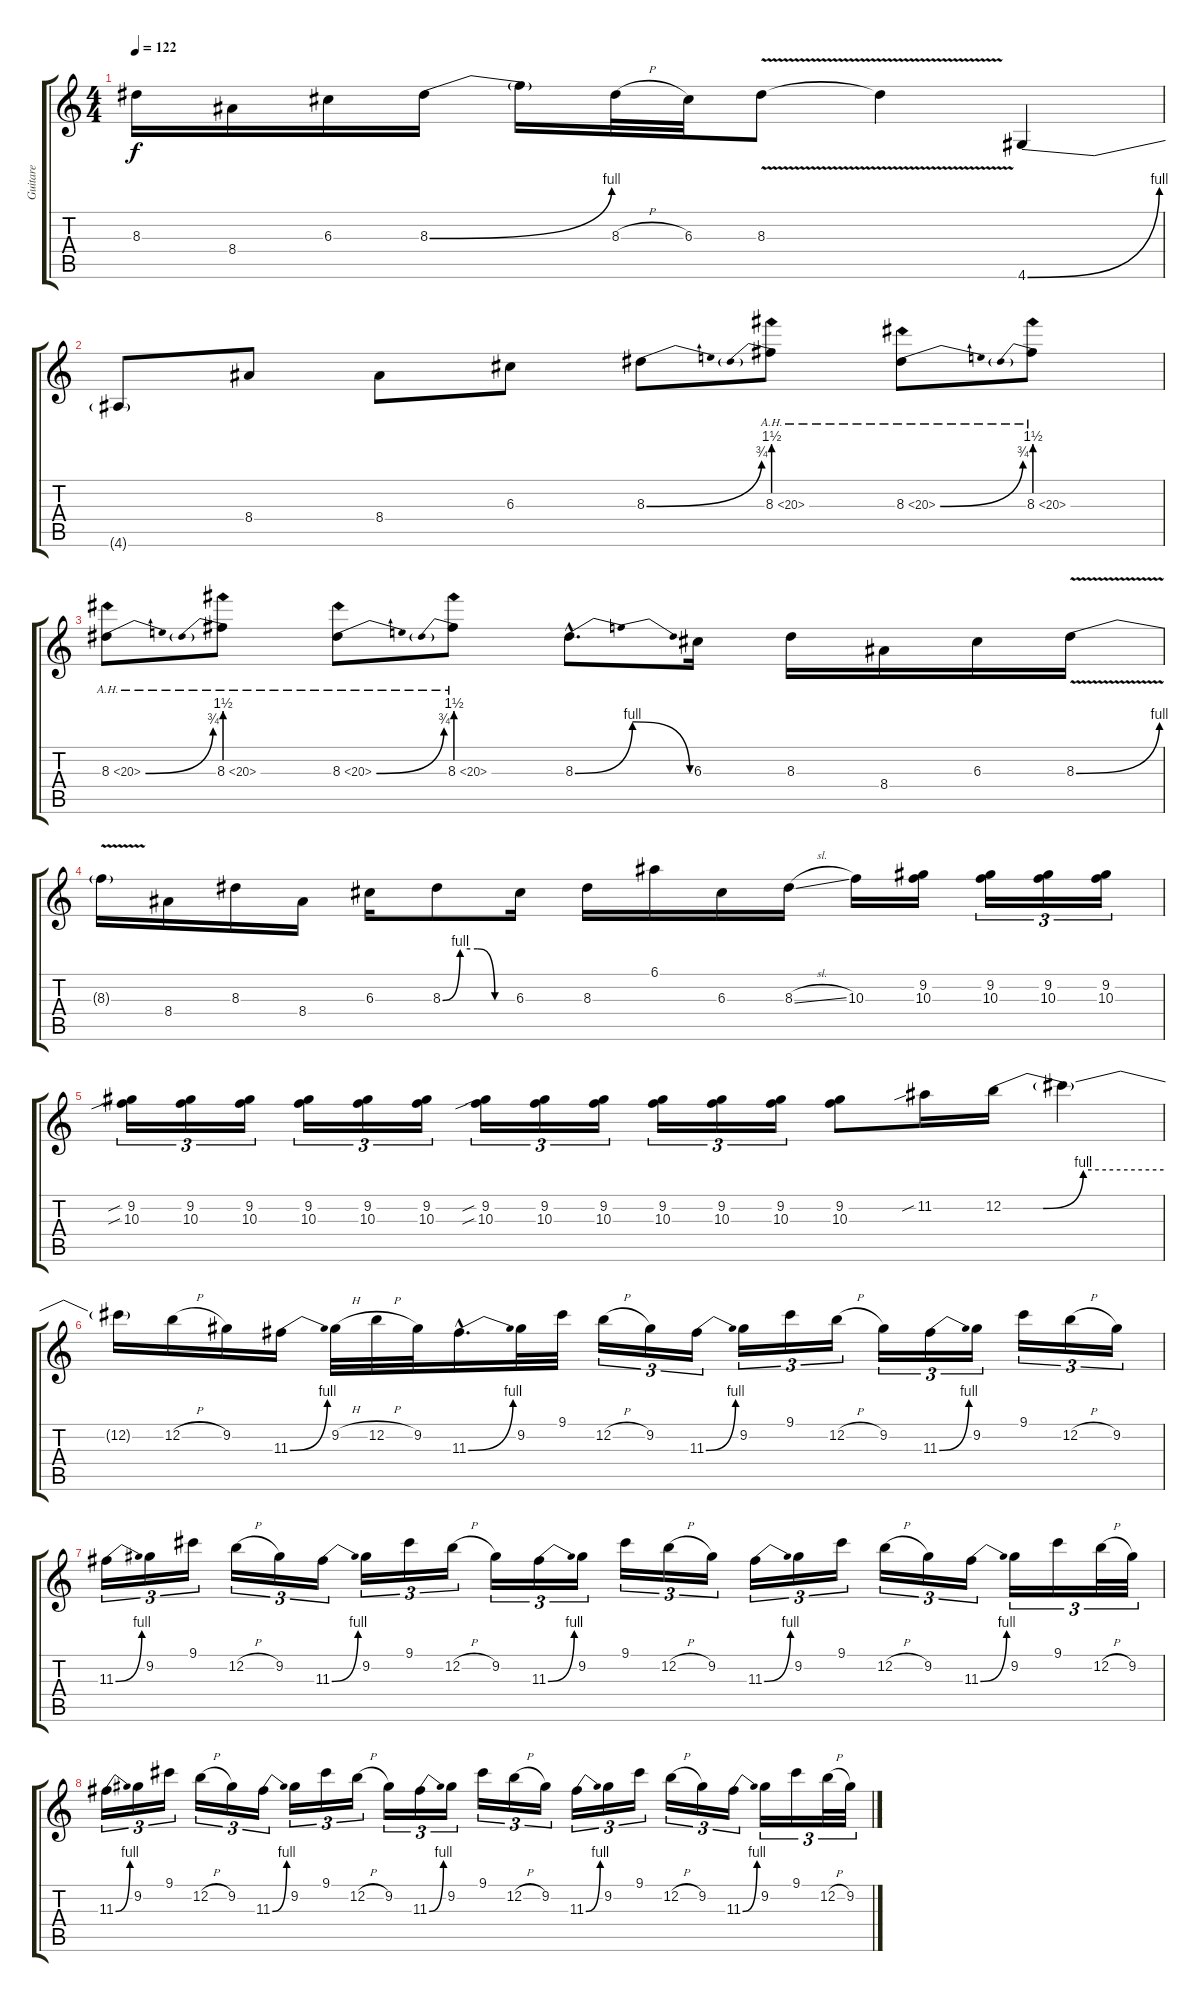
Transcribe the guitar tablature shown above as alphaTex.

\track ("Guitare" "Guitare") {instrument overdrivenguitar}
\staff {score tabs}
\tuning (E4 B3 G3 D3 A2 E2) {hide}
\ts (4 4)
\tempo 122
\clef g2
\ks c
8.3.16{dy f} 8.4.16 6.3.16 8.3{be (bend 0 0 60 4)}.16 8.3{t}.16 8.3{h}.32 6.3.32 8.3{v}.8 8.3{t}.4 4.6{be (bend 0 0 60 4)}.4 |
4.6{t}.8 8.4.8 8.4.8 6.3.8 8.3{be (bend 0 0 60 3)}.8 8.3{be (prebend 0 6 60 6) ah 12}.8 8.3{be (bend 0 0 60 3) ah 12}.8 8.3{be (prebend 0 6 60 6) ah 12}.8 |
8.3{be (bend 0 0 60 3) ah 12}.8 8.3{be (prebend 0 6 60 6) ah 12}.8 8.3{be (bend 0 0 60 3) ah 12}.8 8.3{be (prebend 0 6 60 6) ah 12}.8 8.3{be (bendrelease 0 0 30 4 45 4 60 0) hac}.8{d} 6.3.16 8.3.16 8.4.16 6.3.16 8.3{be (bend 0 0 60 4) v}.16 |
8.3{t}.16 8.4.16 8.3.16 8.4.16 6.3.16 8.3{be (custom 0 0 15 4 30 4 45 0 60 0)}.8 6.3.16 8.3.16 6.1.16 6.3.16 8.3{sl}.16 10.3.16 (9.2 10.3).16 (9.2 10.3).16{tu (3 2)} (9.2 10.3).16{tu (3 2)} (9.2 10.3).16{tu (3 2)} |
(9.2{sib} 10.3{sib}).16{tu (3 2)} (9.2 10.3).16{tu (3 2)} (9.2 10.3).16{tu (3 2)} (9.2 10.3).16{tu (3 2)} (9.2 10.3).16{tu (3 2)} (9.2 10.3).16{tu (3 2)} (9.2{sib} 10.3{sib}).16{tu (3 2)} (9.2 10.3).16{tu (3 2)} (9.2 10.3).16{tu (3 2)} (9.2 10.3).16{tu (3 2)} (9.2 10.3).16{tu (3 2)} (9.2 10.3).16{tu (3 2)} (9.2 10.3).8 11.2{sib}.16 12.2{be (custom 0 0 15 0 30 4 60 4)}.16 12.2{t}.4 |
12.2{t}.16 12.2{h}.16 9.2.16 11.3{be (bend 0 0 60 4)}.16 9.2{h}.32 12.2{h}.32 9.2.32 11.3{be (bend 0 0 60 4) hac}.16{d} 9.2.32 9.1.32 12.2{h}.16{tu (3 2)} 9.2.16{tu (3 2)} 11.3{be (bend 0 0 60 4)}.16{tu (3 2)} 9.2.16{tu (3 2)} 9.1.16{tu (3 2)} 12.2{h}.16{tu (3 2)} 9.2.16{tu (3 2)} 11.3{be (bend 0 0 60 4)}.16{tu (3 2)} 9.2.16{tu (3 2)} 9.1.16{tu (3 2)} 12.2{h}.16{tu (3 2)} 9.2.16{tu (3 2)} |
11.3{be (bend 0 0 60 4)}.16{tu (3 2)} 9.2.16{tu (3 2)} 9.1.16{tu (3 2)} 12.2{h}.16{tu (3 2)} 9.2.16{tu (3 2)} 11.3{be (bend 0 0 60 4)}.16{tu (3 2)} 9.2.16{tu (3 2)} 9.1.16{tu (3 2)} 12.2{h}.16{tu (3 2)} 9.2.16{tu (3 2)} 11.3{be (bend 0 0 60 4)}.16{tu (3 2)} 9.2.16{tu (3 2)} 9.1.16{tu (3 2)} 12.2{h}.16{tu (3 2)} 9.2.16{tu (3 2)} 11.3{be (bend 0 0 60 4)}.16{tu (3 2)} 9.2.16{tu (3 2)} 9.1.16{tu (3 2)} 12.2{h}.16{tu (3 2)} 9.2.16{tu (3 2)} 11.3{be (bend 0 0 60 4)}.16{tu (3 2)} 9.2.16{tu (3 2)} 9.1.16{tu (3 2)} 12.2{h}.32{tu (3 2)} 9.2.32{tu (3 2)} |
11.3{be (bend 0 0 60 4)}.16{tu (3 2)} 9.2.16{tu (3 2)} 9.1.16{tu (3 2)} 12.2{h}.16{tu (3 2)} 9.2.16{tu (3 2)} 11.3{be (bend 0 0 60 4)}.16{tu (3 2)} 9.2.16{tu (3 2)} 9.1.16{tu (3 2)} 12.2{h}.16{tu (3 2)} 9.2.16{tu (3 2)} 11.3{be (bend 0 0 60 4)}.16{tu (3 2)} 9.2.16{tu (3 2)} 9.1.16{tu (3 2)} 12.2{h}.16{tu (3 2)} 9.2.16{tu (3 2)} 11.3{be (bend 0 0 60 4)}.16{tu (3 2)} 9.2.16{tu (3 2)} 9.1.16{tu (3 2)} 12.2{h}.16{tu (3 2)} 9.2.16{tu (3 2)} 11.3{be (bend 0 0 60 4)}.16{tu (3 2)} 9.2.16{tu (3 2)} 9.1.16{tu (3 2)} 12.2{h}.32{tu (3 2)} 9.2.32{tu (3 2)}
